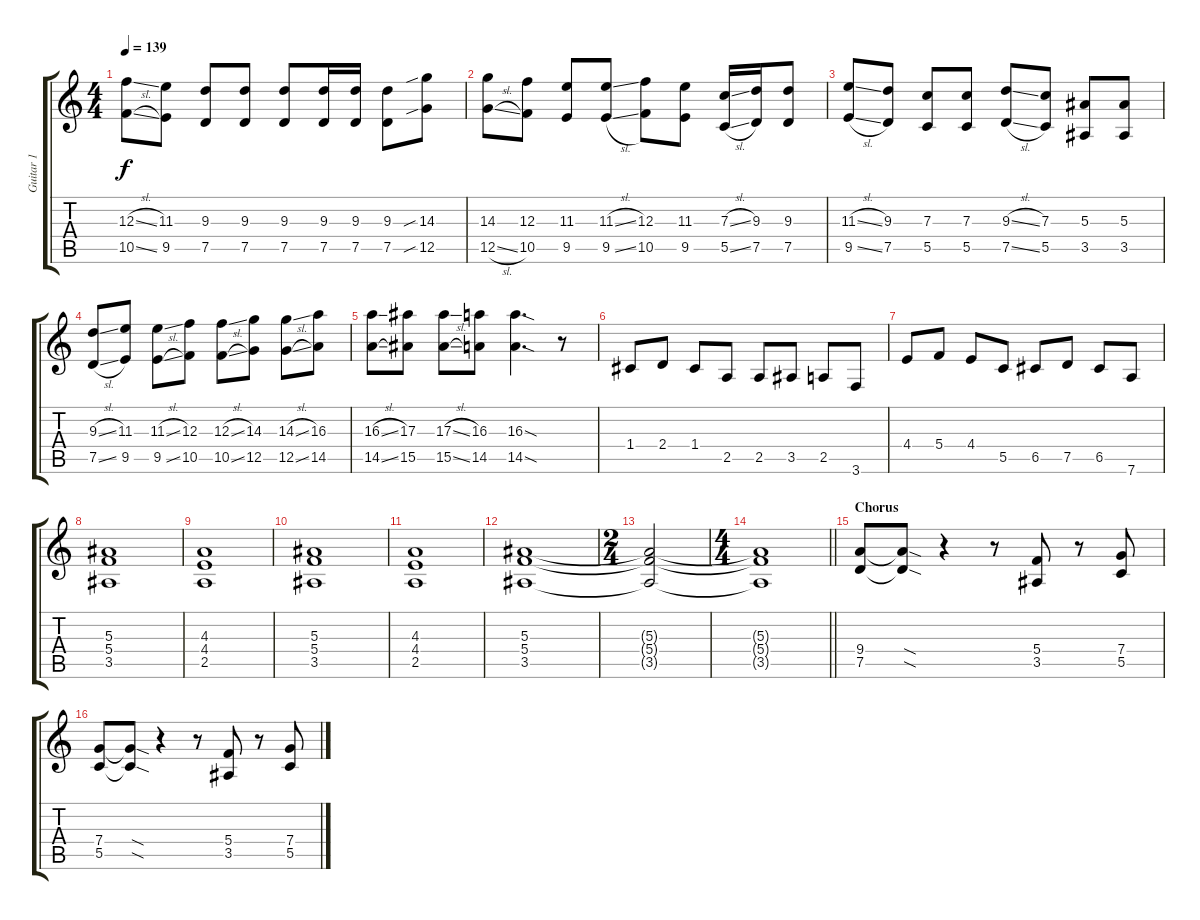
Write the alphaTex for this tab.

\track ("Guitar 1" "Guitar 1") {instrument overdrivenguitar}
\staff {score tabs}
\tuning (D4 A3 F3 C3 G2 D2) {hide}
\ts (4 4)
\tempo 139
\clef g2
\ks c
(12.3{sl} 10.5{sl}).8{dy f} (11.3 9.5).8 (9.3 7.5).8 (9.3 7.5).8 (9.3 7.5).8 (9.3 7.5).16 (9.3 7.5).16 (9.3 7.5).8 (14.3{sib} 12.5{sib}).8 |
(14.3 12.5{sl}).8 (12.3 10.5).8 (11.3 9.5).8 (11.3{sl} 9.5{sl}).8 (12.3 10.5).8 (11.3 9.5).8 (7.3{sl} 5.5{sl}).16 (9.3 7.5).16 (9.3 7.5).8 |
(11.3{sl} 9.5{sl}).8 (9.3 7.5).8 (7.3 5.5).8 (7.3 5.5).8 (9.3{sl} 7.5{sl}).8 (7.3 5.5).8 (5.3 3.5).8 (5.3 3.5).8 |
(9.3{sl} 7.5{sl}).8 (11.3 9.5).8 (11.3{sl} 9.5{sl}).8 (12.3 10.5).8 (12.3{sl} 10.5{sl}).8 (14.3 12.5).8 (14.3{sl} 12.5{sl}).8 (16.3 14.5).8 |
(16.3{sl} 14.5{sl}).8 (17.3 15.5).8 (17.3{sl} 15.5{sl}).8 (16.3 14.5).8 (16.3{sod} 14.5{sod}).4{d} r.8 |
1.4.8 2.4.8 1.4.8 2.5.8 2.5.8 3.5.8 2.5.8 3.6.8 |
4.4.8 5.4.8 4.4.8 5.5.8 6.5.8 7.5.8 6.5.8 7.6.8 |
(5.3 5.4 3.5).1 |
(4.3 4.4 2.5).1 |
(5.3 5.4 3.5).1 |
(4.3 4.4 2.5).1 |
(5.3 5.4 3.5).1 |
\ts (2 4)
(5.3{t} 5.4{t} 3.5{t}).2 |
\ts (4 4)
\barLineRight lightlight
(5.3{t} 5.4{t} 3.5{t}).1 |
\section ("" "Chorus")
(9.4 7.5).8 (9.4{sod t} 7.5{sod t}).8 r.4 r.8 (5.4 3.5).8 r.8 (7.4 5.5).8 |
(7.4 5.5).8 (7.4{sod t} 5.5{sod t}).8 r.4 r.8 (5.4 3.5).8 r.8 (7.4 5.5).8
